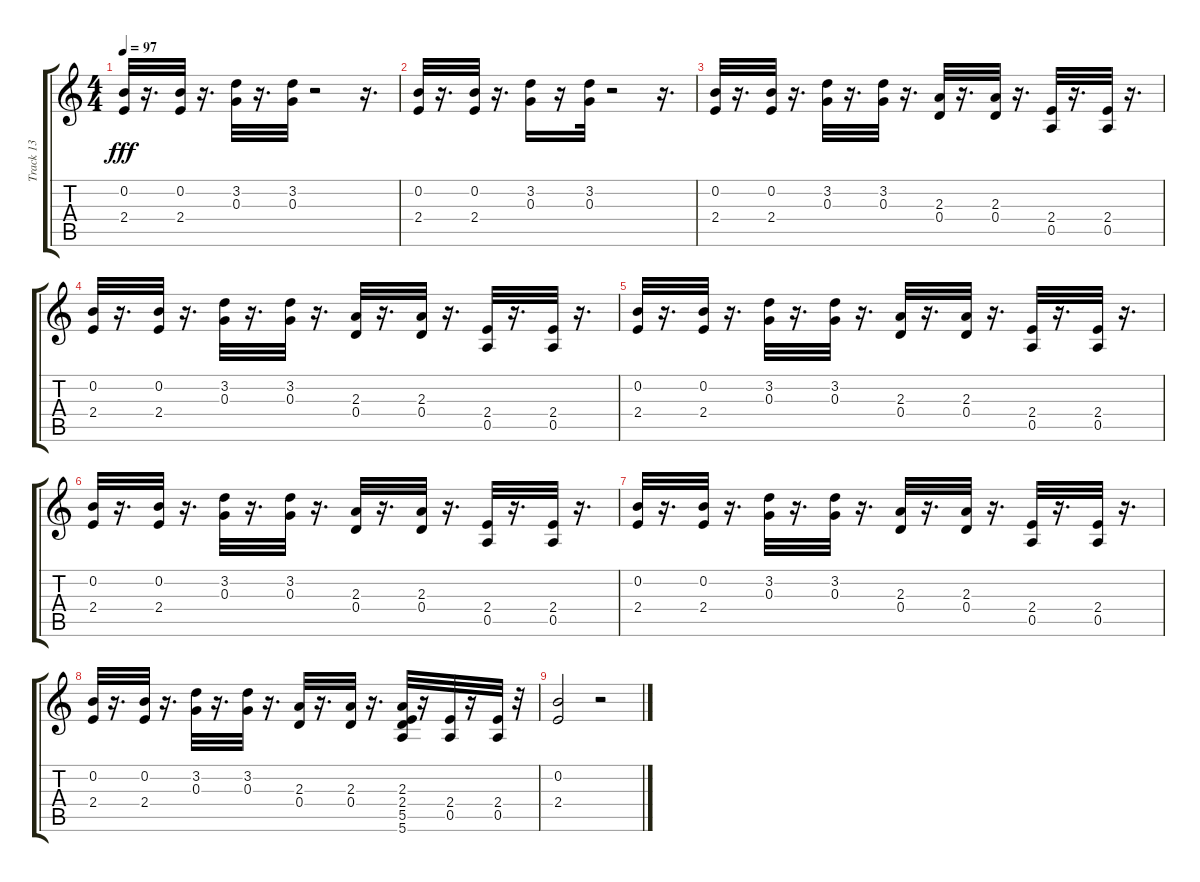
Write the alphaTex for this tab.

\track ("Track 13" "Track 13") {instrument overdrivenguitar}
\staff {score tabs}
\tuning (E4 B3 G3 D3 A2 E2) {hide}
\ts (4 4)
\tempo 97
\clef g2
\ks c
(0.2 2.4).32{dy fff volume 11} r.16{d} (0.2 2.4).32 r.16{d} (3.2 0.3).32 r.16{d} (3.2 0.3).32 r.2 r.16{d} |
(0.2 2.4).32 r.16{d} (0.2 2.4).32 r.16{d} (3.2 0.3).16 r.16 (3.2 0.3).32 r.2 r.16{d} |
(0.2 2.4).32 r.16{d} (0.2 2.4).32 r.16{d} (3.2 0.3).32 r.16{d} (3.2 0.3).32 r.16{d} (2.3 0.4).32 r.16{d} (2.3 0.4).32 r.16{d} (2.4 0.5).32 r.16{d} (2.4 0.5).32 r.16{d} |
(0.2 2.4).32 r.16{d} (0.2 2.4).32 r.16{d} (3.2 0.3).32 r.16{d} (3.2 0.3).32 r.16{d} (2.3 0.4).32 r.16{d} (2.3 0.4).32 r.16{d} (2.4 0.5).32 r.16{d} (2.4 0.5).32 r.16{d} |
(0.2 2.4).32 r.16{d} (0.2 2.4).32 r.16{d} (3.2 0.3).32 r.16{d} (3.2 0.3).32 r.16{d} (2.3 0.4).32 r.16{d} (2.3 0.4).32 r.16{d} (2.4 0.5).32 r.16{d} (2.4 0.5).32 r.16{d} |
(0.2 2.4).32 r.16{d} (0.2 2.4).32 r.16{d} (3.2 0.3).32 r.16{d} (3.2 0.3).32 r.16{d} (2.3 0.4).32 r.16{d} (2.3 0.4).32 r.16{d} (2.4 0.5).32 r.16{d} (2.4 0.5).32 r.16{d} |
(0.2 2.4).32 r.16{d} (0.2 2.4).32 r.16{d} (3.2 0.3).32 r.16{d} (3.2 0.3).32 r.16{d} (2.3 0.4).32 r.16{d} (2.3 0.4).32 r.16{d} (2.4 0.5).32 r.16{d} (2.4 0.5).32 r.16{d} |
(0.2 2.4).32 r.16{d} (0.2 2.4).32 r.16{d} (3.2 0.3).32 r.16{d} (3.2 0.3).32 r.16{d} (2.3 0.4).32 r.16{d} (2.3 0.4).32 r.16{d} (2.3 2.4 5.5 5.6).32 r.16 (2.4 0.5).32 r.16 (2.4 0.5).32 r.32 |
(0.2 2.4).2 r.2
